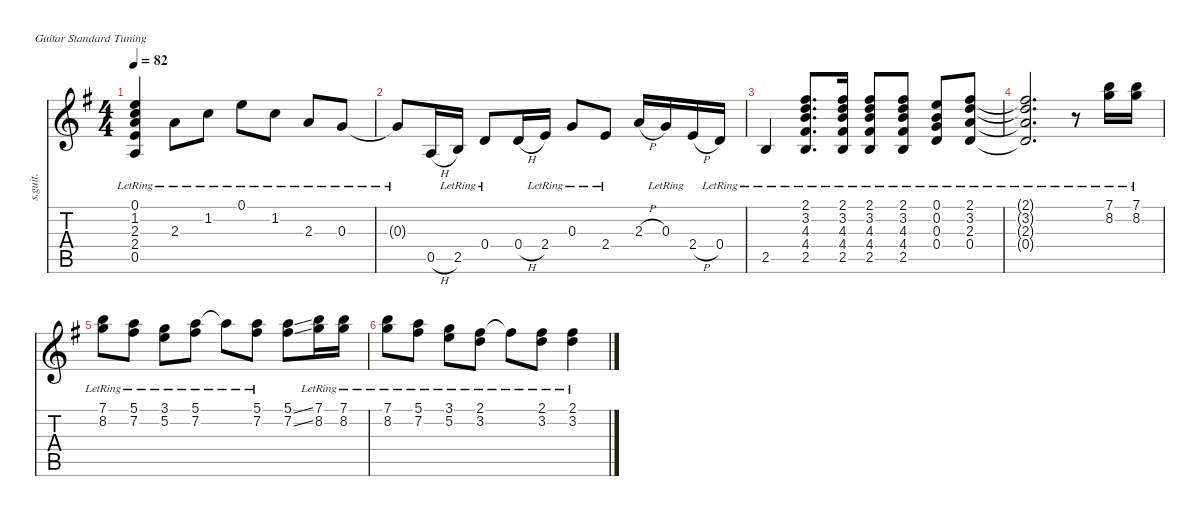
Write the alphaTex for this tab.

\defaultSystemsLayout 4
\hideDynamics
\bracketExtendMode nobrackets
\track ("Guitar Acoustic 2" "s.guit.") {instrument acousticguitarsteel}
\staff {score tabs}
\tuning (E4 B3 G3 D3 A2 E2)
\ts (4 4)
\tempo 82
\clef g2
\ks eminor
(0.1{lr acc forcenatural} 1.2{lr acc forcenatural} 2.3{lr acc forcenatural} 2.4{lr acc forcenatural} 0.5{lr acc forcenatural}).4{dy mf beam Up} 2.3{lr acc forcenatural}.8{beam Down} 1.2{lr acc forcenatural}.8{beam Down} 0.1{lr acc forcenatural}.8{beam Down} 1.2{lr acc forcenatural}.8{beam Down} 2.3{lr acc forcenatural}.8{beam Up} 0.3{lr acc forcenatural}.8{beam Up} |
0.3{lr t acc forcenatural}.8{beam Up} 0.5{h acc forcenatural}.16{beam Up} 2.5{lr acc forcenatural}.16{beam Up} 0.4{lr acc forcenatural}.8{beam Up} 0.4{h acc forcenatural}.16{beam Up} 2.4{lr acc forcenatural}.16{beam Up} 0.3{lr acc forcenatural}.8{beam Up} 2.4{lr acc forcenatural}.8{beam Up} 2.3{h acc forcenatural}.16{beam Up} 0.3{lr acc forcenatural}.16{beam Up} 2.4{h acc forcenatural}.16{beam Up} 0.4{lr acc forcenatural}.16{beam Up} |
2.5{lr acc forcenatural}.4{beam Up} (2.1{lr acc #} 3.2{lr acc forcenatural} 4.3{lr acc forcenatural} 4.4{lr acc #} 2.5{lr acc forcenatural}).8{d beam Up} (2.1{lr acc #} 3.2{lr acc forcenatural} 4.3{lr acc forcenatural} 4.4{lr acc #} 2.5{lr acc forcenatural}).16{beam Up} (2.1{lr acc #} 3.2{lr acc forcenatural} 4.3{lr acc forcenatural} 4.4{lr acc #} 2.5{lr acc forcenatural}).8{beam Up} (2.1{lr acc #} 3.2{lr acc forcenatural} 4.3{lr acc forcenatural} 4.4{lr acc #} 2.5{lr acc forcenatural}).8{beam Up} (0.1{lr acc forcenatural} 0.2{lr acc forcenatural} 0.3{lr acc forcenatural} 0.4{lr acc forcenatural}).8{beam Up} (2.1{lr acc #} 3.2{lr acc forcenatural} 2.3{lr acc forcenatural} 0.4{lr acc forcenatural}).8{beam Up} |
(2.1{lr t acc #} 3.2{lr t acc forcenatural} 2.3{lr t acc forcenatural} 0.4{lr t acc forcenatural}).2{d beam Up} r.8{beam Down} (7.1{lr acc forcenatural} 8.2{lr acc forcenatural}).16{beam Down} (7.1{lr acc forcenatural} 8.2{lr acc forcenatural}).16{beam Down} |
(7.1{lr acc forcenatural} 8.2{lr acc forcenatural}).8{beam Down} (5.1{lr acc forcenatural} 7.2{lr acc #}).8{beam Down} (3.1{lr acc forcenatural} 5.2{lr acc forcenatural}).8{beam Down} (5.1{lr acc forcenatural} 7.2{lr acc #}).8{beam Down} 5.1{lr t acc forcenatural}.8{beam Down} (5.1{lr acc forcenatural} 7.2{lr acc #}).8{beam Down} (5.1{ss acc forcenatural} 7.2{ss acc #}).8{beam Down} (7.1{lr acc forcenatural} 8.2{lr acc forcenatural}).16{beam Down} (7.1{lr acc forcenatural} 8.2{lr acc forcenatural}).16{beam Down} |
(7.1{lr acc forcenatural} 8.2{lr acc forcenatural}).8{beam Down} (5.1{lr acc forcenatural} 7.2{lr acc #}).8{beam Down} (3.1{lr acc forcenatural} 5.2{lr acc forcenatural}).8{beam Down} (2.1{lr acc #} 3.2{lr acc forcenatural}).8{beam Down} 2.1{lr t acc #}.8{beam Down} (2.1{lr acc #} 3.2{lr acc forcenatural}).8{beam Down} (2.1{lr acc #} 3.2{lr acc forcenatural}).4{beam Down}
